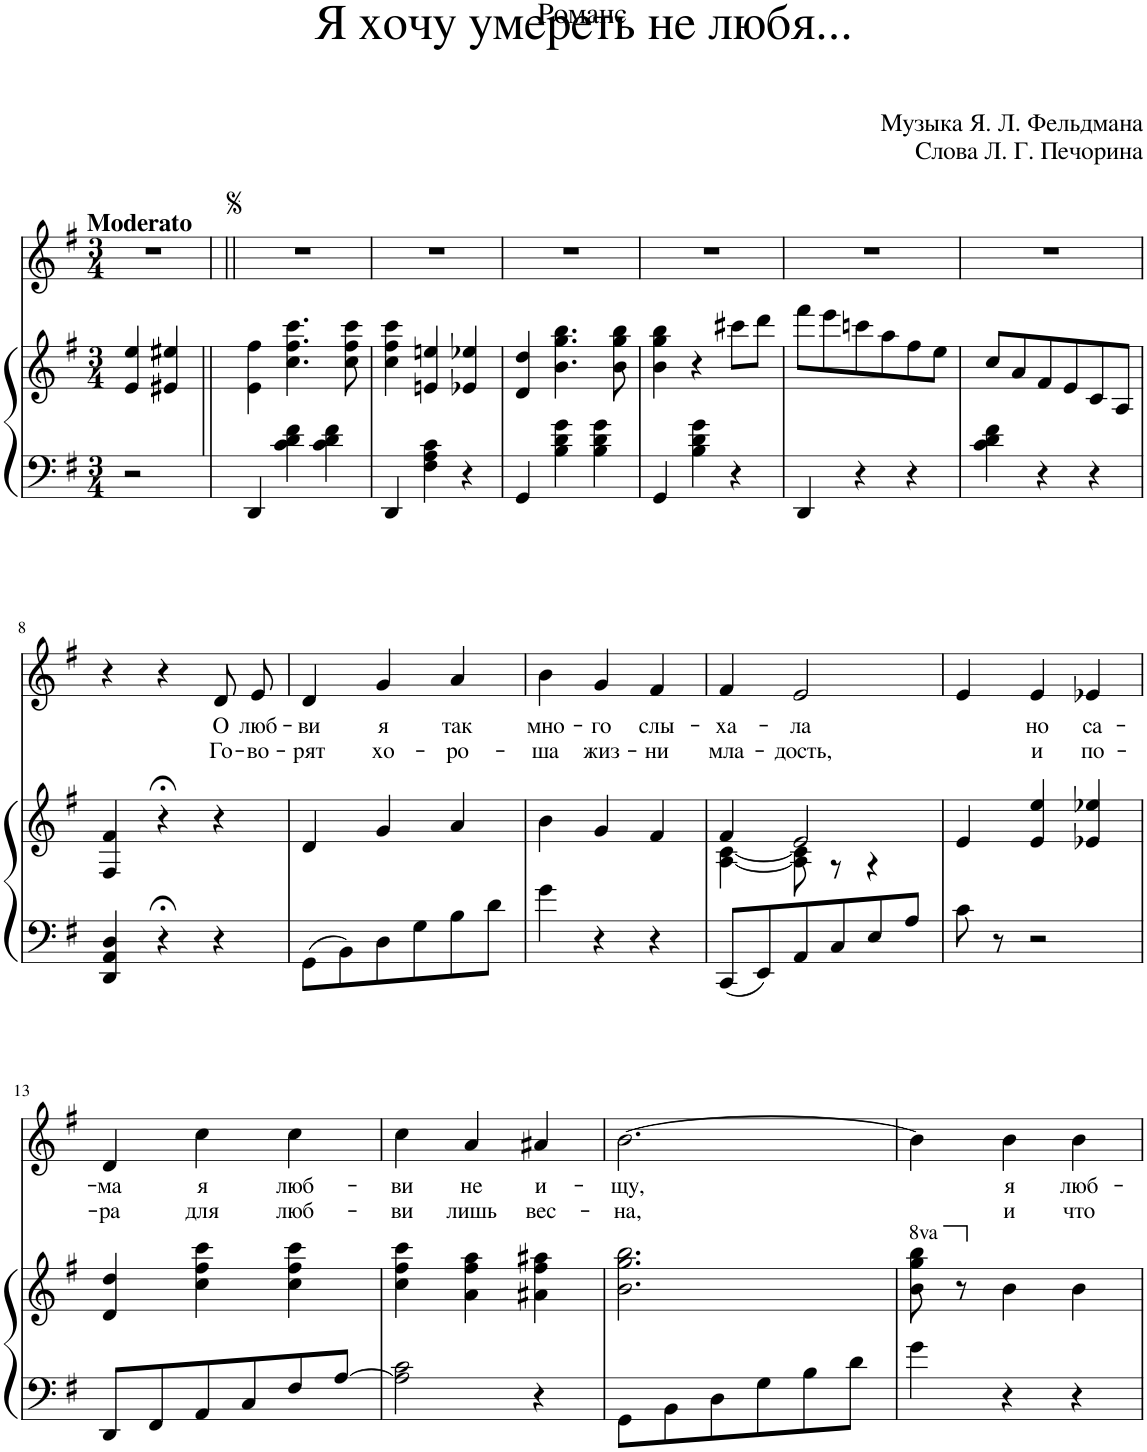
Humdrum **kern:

**kern	**kern	**kern	**text	**text
*part2	*part2	*part1	*part1	*part1
*staff3	*staff2	*staff1	*staff1	*staff1
*I"Piano	*	*I"Voice	*	*
*I'Pno	*	*	*	*
*clefF4	*clefG2	*clefG2	*	*
*k[f#]	*k[f#]	*k[f#]	*	*
*M3/4	*M3/4	*M3/4	*	*
=1	=1	=1	=1	=1
!	!	!LO:TX:a:B:t=Moderato	!	!
2r	4e/ 4ee/	2.r	.	.
.	4e#X/ 4ee#X/	.	.	.
4ryy	4ryy	.	.	.
=2	=2	=2	=2	=2
4DD/	4e\ 4ff#\	2.r	.	.
4c\ 4d\ 4f#\	4.cc\ 4.ff#\ 4.ccc\	.	.	.
4c\ 4d\ 4f#\	.	.	.	.
.	8cc\ 8ff#\ 8ccc\	.	.	.
=3	=3	=3	=3	=3
4DD/	4cc\ 4ff#\ 4ccc\	2.r	.	.
4F#\ 4A\ 4c\	4en/ 4een/	.	.	.
4r	4e-X/ 4ee-X/	.	.	.
=4	=4	=4	=4	=4
4GG/	4d/ 4dd/	2.r	.	.
4B\ 4d\ 4g\	4.b\ 4.gg\ 4.bb\	.	.	.
4B\ 4d\ 4g\	.	.	.	.
.	8b\ 8gg\ 8bb\	.	.	.
=5	=5	=5	=5	=5
4GG/	4b\ 4gg\ 4bb\	2.r	.	.
4B\ 4d\ 4g\	4r	.	.	.
4r	8ccc#X\L	.	.	.
.	8ddd\J	.	.	.
=6	=6	=6	=6	=6
4DD/	8fff#\L	2.r	.	.
.	8eee\	.	.	.
4r	8cccn\	.	.	.
.	8aa\	.	.	.
4r	8ff#\	.	.	.
.	8ee\J	.	.	.
=7	=7	=7	=7	=7
4c\ 4d\ 4f#\	8cc/L	2.r	.	.
.	8a/	.	.	.
4r	8f#/	.	.	.
.	8e/	.	.	.
4r	8c/	.	.	.
.	8A/J	.	.	.
!!LO:LB:g=z
=8	=8	=8	=8	=8
4DD/ 4AA/ 4D/	4F#/ 4f#/	4r	.	.
4r;<	4r;<	4r	.	.
!	!	!	!LO:LY:b	!LO:LY:b
4r	4r	8d/L	О	Го-
!	!	!	!LO:LY:b	!LO:LY:b
.	.	8e/J	люб-	-во-
=9	=9	=9	=9	=9
!	!	!	!LO:LY:b	!LO:LY:b
8GG\L	4d/	4d/	-ви	-рят
8BB\	.	.	.	.
!	!	!	!LO:LY:b	!LO:LY:b
8D\	4g/	4g/	я	хо-
8G\	.	.	.	.
!	!	!	!LO:LY:b	!LO:LY:b
8B\	4a/	4a/	так	-ро-
8d\J	.	.	.	.
=10	=10	=10	=10	=10
!	!	!	!LO:LY:b	!LO:LY:b
4g\	4b\	4b\	мно-	-ша
!	!	!	!LO:LY:b	!LO:LY:b
4r	4g/	4g/	-го	жиз-
!	!	!	!LO:LY:b	!LO:LY:b
4r	4f#/	4f#/	слы-	-ни
=11	=11	=11	=11	=11
*	*^	*	*	*
!	!	!	!	!LO:LY:b	!LO:LY:b
8CC/L	4f#/	[4A\ [4c\	4f#/	-ха-	мла-
8EE/	.	.	.	.	.
!	!	!	!	!LO:LY:b	!LO:LY:b
8AA/	2e/	8A\] 8c\]	2e/	-ла	-дость,
8C/	.	8r	.	.	.
8E/	.	4r	.	.	.
8A/J	.	.	.	.	.
*	*v	*v	*	*	*
=12	=12	=12	=12	=12
8c\	4e/	4e/	.	.
8r	.	.	.	.
!	!	!	!LO:LY:b	!LO:LY:b
2r	4e/ 4ee/	4e/	но	и
!	!	!	!LO:LY:b	!LO:LY:b
.	4e-X/ 4ee-X/	4e-X/	са-	по-
!!LO:LB:g=z
=13	=13	=13	=13	=13
!	!	!	!LO:LY:b	!LO:LY:b
8DD/L	4d/ 4dd/	4d/	-ма	-ра
8FF#/	.	.	.	.
!	!	!	!LO:LY:b	!LO:LY:b
8AA/	4cc\ 4ff#\ 4ccc\	4cc\	я	для
8C/	.	.	.	.
!	!	!	!LO:LY:b	!LO:LY:b
8F#/	4cc\ 4ff#\ 4ccc\	4cc\	люб-	люб-
[8A/J	.	.	.	.
=14	=14	=14	=14	=14
!	!	!	!LO:LY:b	!LO:LY:b
2A\] 2c\	4cc\ 4ff#\ 4ccc\	4cc\	-ви	-ви
!	!	!	!LO:LY:b	!LO:LY:b
.	4a\ 4ff#\ 4aa\	4a/	не	лишь
!	!	!	!LO:LY:b	!LO:LY:b
4r	4a#X\ 4ff#\ 4aa#X\	4a#X/	и-	вес-
=15	=15	=15	=15	=15
!	!	!	!LO:LY:b	!LO:LY:b
8GG\L	2.b\ 2.gg\ 2.bb\	[2.b\	-щу,	-на,
8BB\	.	.	.	.
8D\	.	.	.	.
8G\	.	.	.	.
8B\	.	.	.	.
8d\J	.	.	.	.
=16	=16	=16	=16	=16
*	*8va	*	*	*
4g\	8bb\ 8ggg\ 8bbb\	4b\]	.	.
*	*X8va	*	*	*
.	8r	.	.	.
!	!	!	!LO:LY:b	!LO:LY:b
4r	4b\	4b\	я	и
!	!	!	!LO:LY:b	!LO:LY:b
4r	4b\	4b\	люб-	что
=	=	=	=	=
*-	*-	*-	*-	*-
